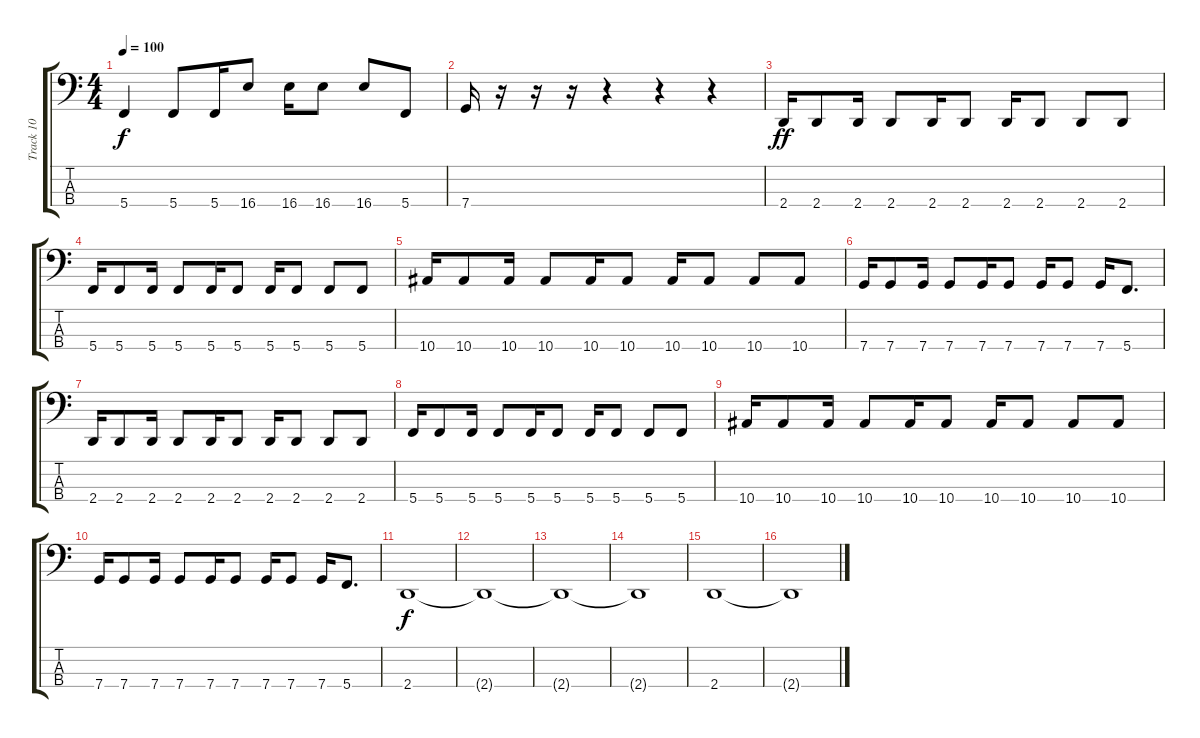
\track ("Track 10" "Track 10") {instrument electricbassfinger}
\staff {score tabs}
\tuning (F2 C2 G1 C1) {hide}
\ts (4 4)
\tempo 100
\clef f4
\ks c
5.4.4{dy f} 5.4.8 5.4.16 16.4.8 16.4.16 16.4.8 16.4.8 5.4.8 |
7.4.16 r.16 r.16 r.16 r.4 r.4 r.4 |
2.4.16{dy ff} 2.4.8 2.4.16 2.4.8 2.4.16 2.4.8 2.4.16 2.4.8 2.4.8 2.4.8 |
5.4.16 5.4.8 5.4.16 5.4.8 5.4.16 5.4.8 5.4.16 5.4.8 5.4.8 5.4.8 |
10.4.16 10.4.8 10.4.16 10.4.8 10.4.16 10.4.8 10.4.16 10.4.8 10.4.8 10.4.8 |
7.4.16 7.4.8 7.4.16 7.4.8 7.4.16 7.4.8 7.4.16 7.4.8 7.4.16 5.4.8{d} |
2.4.16 2.4.8 2.4.16 2.4.8 2.4.16 2.4.8 2.4.16 2.4.8 2.4.8 2.4.8 |
5.4.16 5.4.8 5.4.16 5.4.8 5.4.16 5.4.8 5.4.16 5.4.8 5.4.8 5.4.8 |
10.4.16 10.4.8 10.4.16 10.4.8 10.4.16 10.4.8 10.4.16 10.4.8 10.4.8 10.4.8 |
7.4.16 7.4.8 7.4.16 7.4.8 7.4.16 7.4.8 7.4.16 7.4.8 7.4.16 5.4.8{d} |
2.4.1{dy f} |
2.4{t}.1 |
2.4{t}.1 |
2.4{t}.1 |
2.4.1 |
2.4{t}.1
